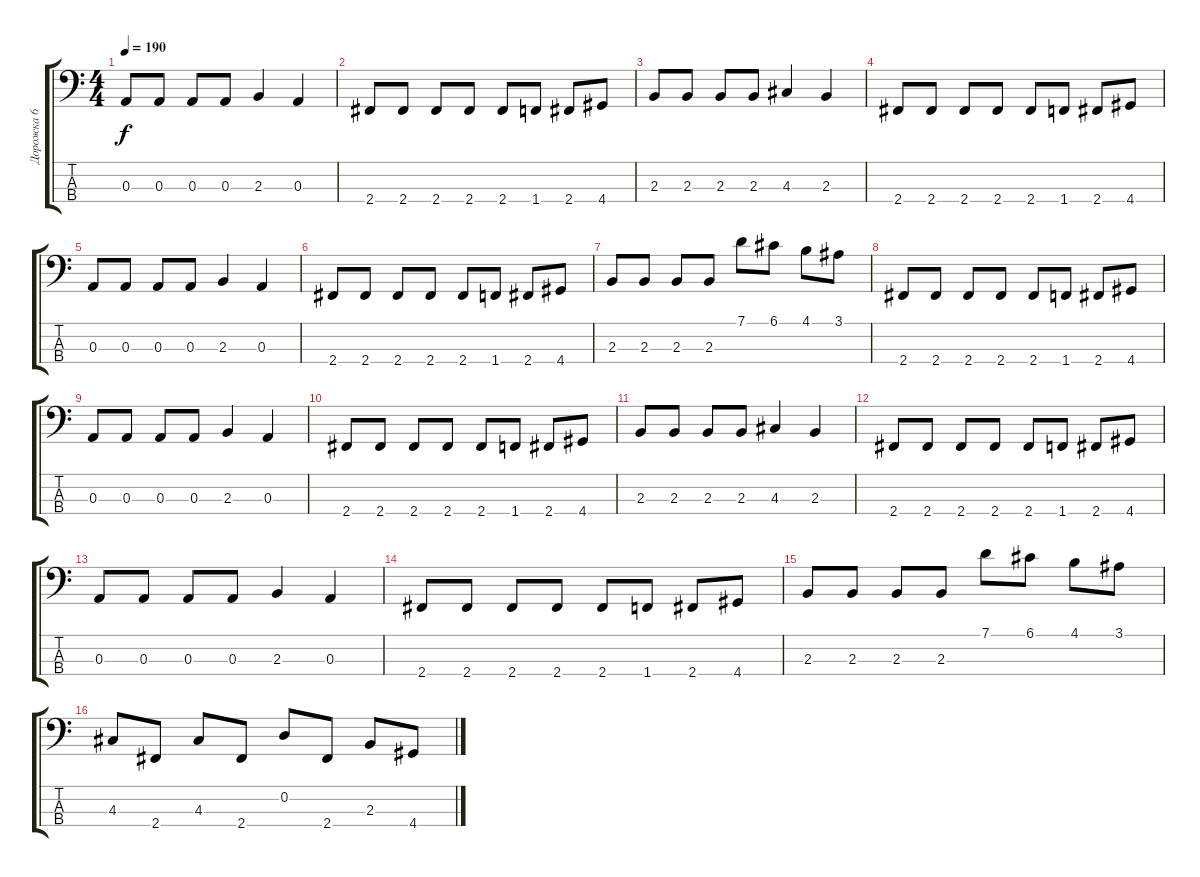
\track ("Дорожка 6" "Дорожка 6") {instrument electricbasspick}
\staff {score tabs}
\tuning (G2 D2 A1 E1) {hide}
\ts (4 4)
\tempo 190
\clef f4
\ks c
0.3.8{dy f} 0.3.8 0.3.8 0.3.8 2.3.4 0.3.4 |
2.4.8 2.4.8 2.4.8 2.4.8 2.4.8 1.4.8 2.4.8 4.4.8 |
2.3.8 2.3.8 2.3.8 2.3.8 4.3.4 2.3.4 |
2.4.8 2.4.8 2.4.8 2.4.8 2.4.8 1.4.8 2.4.8 4.4.8 |
0.3.8 0.3.8 0.3.8 0.3.8 2.3.4 0.3.4 |
2.4.8 2.4.8 2.4.8 2.4.8 2.4.8 1.4.8 2.4.8 4.4.8 |
2.3.8 2.3.8 2.3.8 2.3.8 7.1.8 6.1.8 4.1.8 3.1.8 |
2.4.8 2.4.8 2.4.8 2.4.8 2.4.8 1.4.8 2.4.8 4.4.8 |
0.3.8 0.3.8 0.3.8 0.3.8 2.3.4 0.3.4 |
2.4.8 2.4.8 2.4.8 2.4.8 2.4.8 1.4.8 2.4.8 4.4.8 |
2.3.8 2.3.8 2.3.8 2.3.8 4.3.4 2.3.4 |
2.4.8 2.4.8 2.4.8 2.4.8 2.4.8 1.4.8 2.4.8 4.4.8 |
0.3.8 0.3.8 0.3.8 0.3.8 2.3.4 0.3.4 |
2.4.8 2.4.8 2.4.8 2.4.8 2.4.8 1.4.8 2.4.8 4.4.8 |
2.3.8 2.3.8 2.3.8 2.3.8 7.1.8 6.1.8 4.1.8 3.1.8 |
4.3.8 2.4.8 4.3.8 2.4.8 0.2.8 2.4.8 2.3.8 4.4.8
